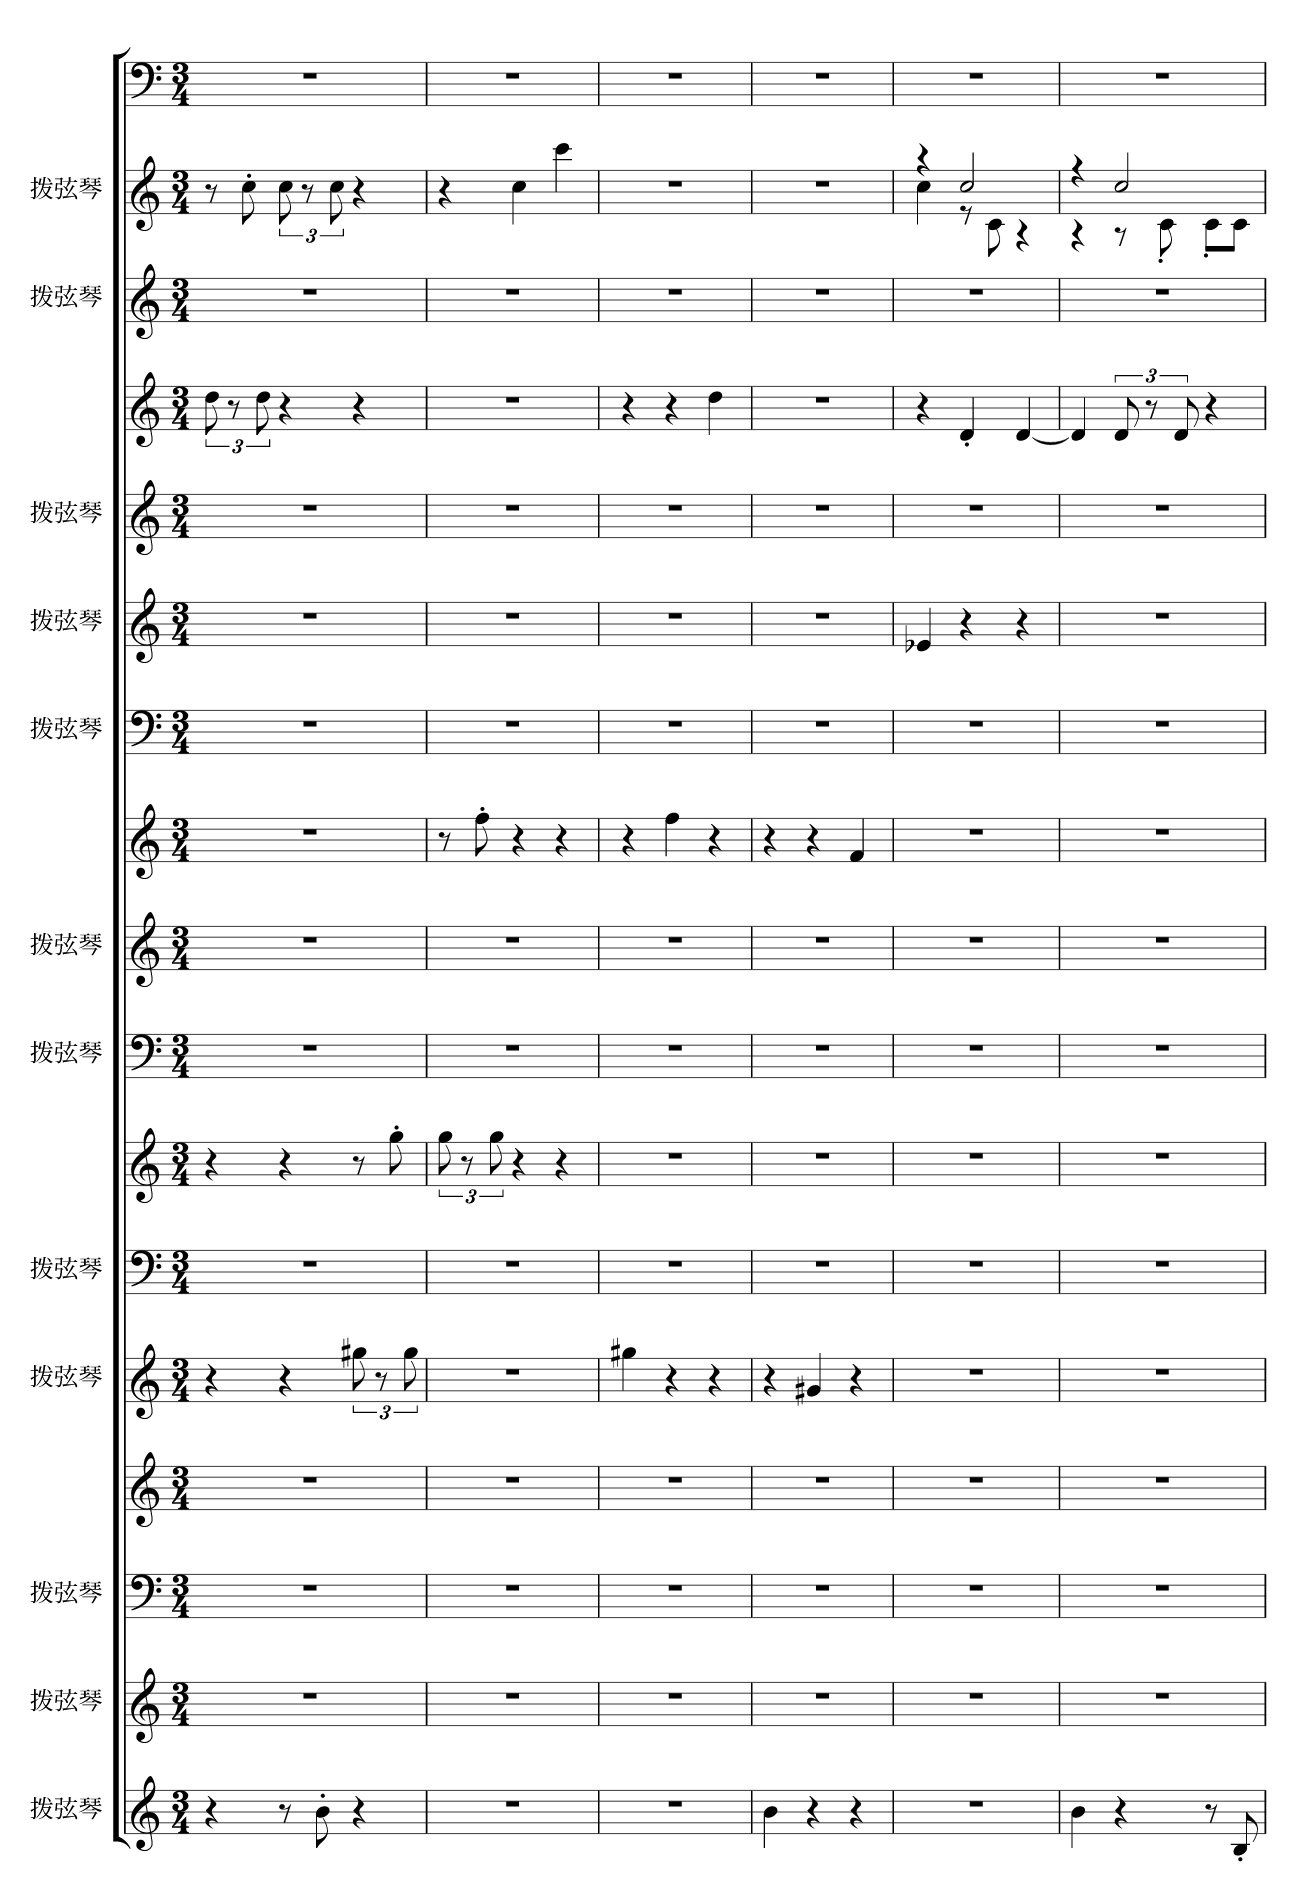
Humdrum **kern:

**kern	**kern	**kern	**kern	**kern	**kern	**kern	**kern	**kern	**kern	**kern	**kern	**kern	**kern	**kern	**kern	**kern
*part12	*part11	*part10	*part10	*part9	*part8	*part8	*part7	*part6	*part6	*part5	*part4	*part3	*part3	*part2	*part1	*part1
*staff17	*staff16	*staff15	*staff14	*staff13	*staff12	*staff11	*staff10	*staff9	*staff8	*staff7	*staff6	*staff5	*staff4	*staff3	*staff2	*staff1
*I"拨弦琴	*I"拨弦琴	*I"拨弦琴	*	*I"拨弦琴	*I"拨弦琴	*	*I"拨弦琴	*I"拨弦琴	*	*I"拨弦琴	*I"拨弦琴	*I"拨弦琴	*	*I"拨弦琴	*I"拨弦琴	*
*clefG2	*clefG2	*clefF4	*clefG2	*clefG2	*clefF4	*clefG2	*clefF4	*clefG2	*clefG2	*clefF4	*clefG2	*clefG2	*clefG2	*clefG2	*clefG2	*clefF4
*k[]	*k[]	*k[]	*k[]	*k[]	*k[]	*k[]	*k[]	*k[]	*k[]	*k[]	*k[]	*k[]	*k[]	*k[]	*k[]	*k[]
*M3/4	*M3/4	*M3/4	*M3/4	*M3/4	*M3/4	*M3/4	*M3/4	*M3/4	*M3/4	*M3/4	*M3/4	*M3/4	*M3/4	*M3/4	*M3/4	*M3/4
*MM180	*MM180	*MM180	*MM180	*MM180	*MM180	*MM180	*MM180	*MM180	*MM180	*MM180	*MM180	*MM180	*MM180	*MM180	*MM180	*MM180
=1	=1	=1	=1	=1	=1	=1	=1	=1	=1	=1	=1	=1	=1	=1	=1	=1
4r	2.r	2.r	2.r	4r	2.r	4r	2.r	2.r	2.r	2.r	2.r	2.r	12dd\	2.r	8r	2.r
.	.	.	.	.	.	.	.	.	.	.	.	.	12r	.	.	.
.	.	.	.	.	.	.	.	.	.	.	.	.	.	.	8cc'\	.
.	.	.	.	.	.	.	.	.	.	.	.	.	12dd\	.	.	.
8r	.	.	.	4r	.	4r	.	.	.	.	.	.	4r	.	12cc\	.
.	.	.	.	.	.	.	.	.	.	.	.	.	.	.	12r	.
8b'\	.	.	.	.	.	.	.	.	.	.	.	.	.	.	.	.
.	.	.	.	.	.	.	.	.	.	.	.	.	.	.	12cc\	.
4r	.	.	.	12gg#X\	.	8r	.	.	.	.	.	.	4r	.	4r	.
.	.	.	.	12r	.	.	.	.	.	.	.	.	.	.	.	.
.	.	.	.	.	.	8gg'\	.	.	.	.	.	.	.	.	.	.
.	.	.	.	12gg#\	.	.	.	.	.	.	.	.	.	.	.	.
=2	=2	=2	=2	=2	=2	=2	=2	=2	=2	=2	=2	=2	=2	=2	=2	=2
2.r	2.r	2.r	2.r	2.r	2.r	12gg\	2.r	2.r	8r	2.r	2.r	2.r	2.r	2.r	4r	2.r
.	.	.	.	.	.	12r	.	.	.	.	.	.	.	.	.	.
.	.	.	.	.	.	.	.	.	8ff'\	.	.	.	.	.	.	.
.	.	.	.	.	.	12gg\	.	.	.	.	.	.	.	.	.	.
.	.	.	.	.	.	4r	.	.	4r	.	.	.	.	.	4cc\	.
.	.	.	.	.	.	4r	.	.	4r	.	.	.	.	.	4ccc\	.
=3	=3	=3	=3	=3	=3	=3	=3	=3	=3	=3	=3	=3	=3	=3	=3	=3
2.r	2.r	2.r	2.r	4gg#X\	2.r	2.r	2.r	2.r	4r	2.r	2.r	2.r	4r	2.r	2.r	2.r
.	.	.	.	4r	.	.	.	.	4ff\	.	.	.	4r	.	.	.
.	.	.	.	4r	.	.	.	.	4r	.	.	.	4dd\	.	.	.
=4	=4	=4	=4	=4	=4	=4	=4	=4	=4	=4	=4	=4	=4	=4	=4	=4
4b\	2.r	2.r	2.r	4r	2.r	2.r	2.r	2.r	4r	2.r	2.r	2.r	2.r	2.r	2.r	2.r
4r	.	.	.	4g#X/	.	.	.	.	4r	.	.	.	.	.	.	.
4r	.	.	.	4r	.	.	.	.	4f/	.	.	.	.	.	.	.
=5	=5	=5	=5	=5	=5	=5	=5	=5	=5	=5	=5	=5	=5	=5	=5	=5
*	*	*	*	*	*	*	*	*	*	*	*	*	*	*	*^	*
2.r	2.r	2.r	2.r	2.r	2.r	2.r	2.r	2.r	2.r	2.r	4e-X/	2.r	4r	2.r	4r	4cc\	2.r
.	.	.	.	.	.	.	.	.	.	.	4r	.	4d'/	.	2cc/	8r	.
.	.	.	.	.	.	.	.	.	.	.	.	.	.	.	.	8c\	.
.	.	.	.	.	.	.	.	.	.	.	4r	.	[4d/	.	.	4r	.
=6	=6	=6	=6	=6	=6	=6	=6	=6	=6	=6	=6	=6	=6	=6	=6	=6	=6
4b\	2.r	2.r	2.r	2.r	2.r	2.r	2.r	2.r	2.r	2.r	2.r	2.r	4d/]	2.r	4r	4r	2.r
4r	.	.	.	.	.	.	.	.	.	.	.	.	12d/	.	2cc/	8r	.
.	.	.	.	.	.	.	.	.	.	.	.	.	12r	.	.	.	.
.	.	.	.	.	.	.	.	.	.	.	.	.	.	.	.	8c'\	.
.	.	.	.	.	.	.	.	.	.	.	.	.	12d/	.	.	.	.
8r	.	.	.	.	.	.	.	.	.	.	.	.	4r	.	.	8c'\L	.
8B'/	.	.	.	.	.	.	.	.	.	.	.	.	.	.	.	8c\J	.
*	*	*	*	*	*	*	*	*	*	*	*	*	*	*	*v	*v	*
=	=	=	=	=	=	=	=	=	=	=	=	=	=	=	=	=
*-	*-	*-	*-	*-	*-	*-	*-	*-	*-	*-	*-	*-	*-	*-	*-	*-
